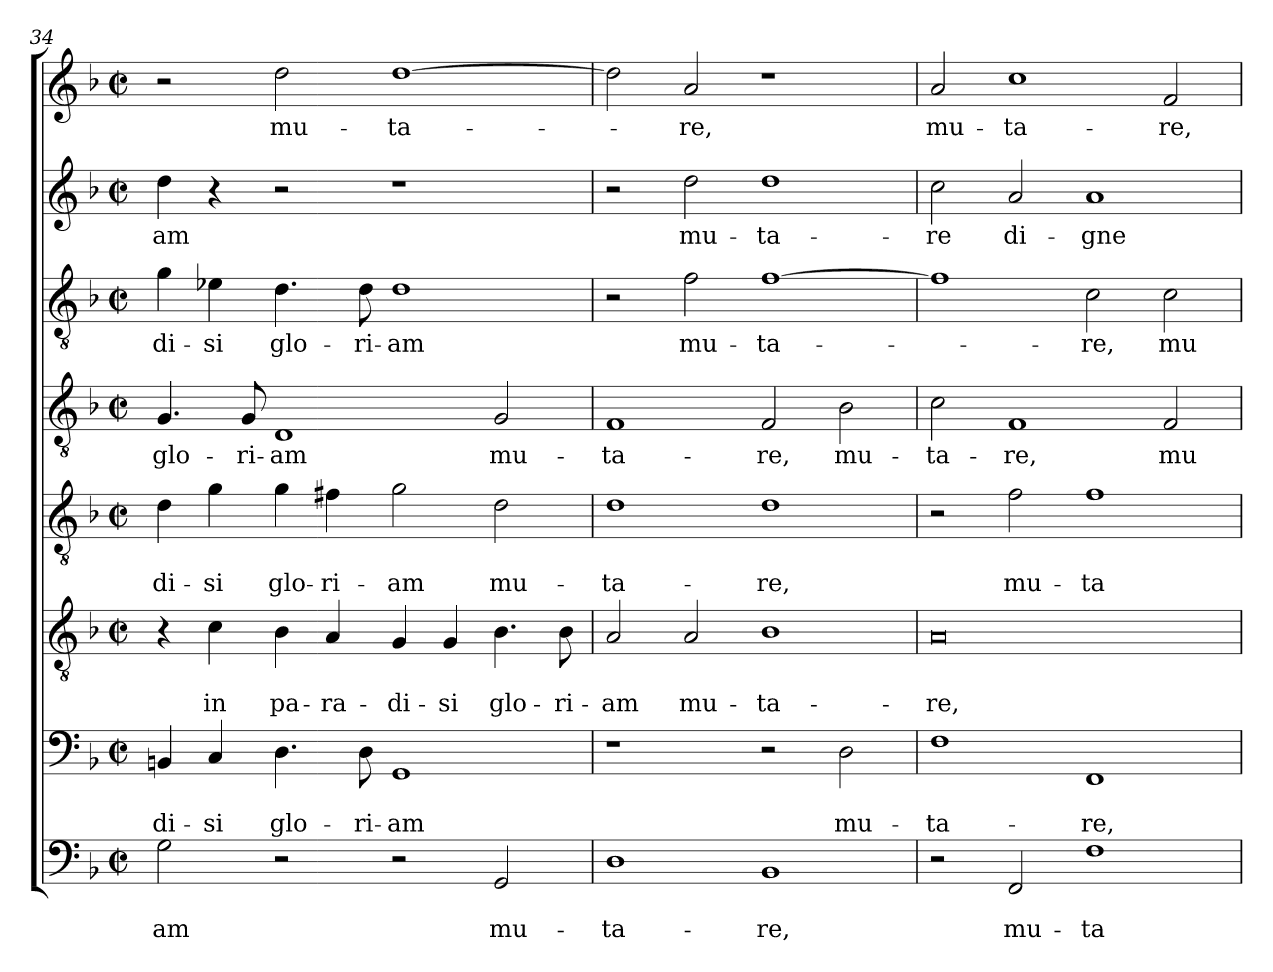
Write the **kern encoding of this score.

**kern	**text	**text	**kern	**text	**text	**kern	**text	**text	**kern	**text	**text	**kern	**text	**kern	**text	**kern	**text	**kern	**text
*part8	*part8	*part8	*part7	*part7	*part7	*part6	*part6	*part6	*part5	*part5	*part5	*part4	*part4	*part3	*part3	*part2	*part2	*part1	*part1
*staff8	*staff8	*staff8	*staff7	*staff7	*staff7	*staff6	*staff6	*staff6	*staff5	*staff5	*staff5	*staff4	*staff4	*staff3	*staff3	*staff2	*staff2	*staff1	*staff1
!!LO:PB:g=z
*clefF4	*	*	*clefF4	*	*	*clefGv2	*	*	*clefGv2	*	*	*clefGv2	*	*clefGv2	*	*clefG2	*	*clefG2	*
*k[b-]	*	*	*k[b-]	*	*	*k[b-]	*	*	*k[b-]	*	*	*k[b-]	*	*k[b-]	*	*k[b-]	*	*k[b-]	*
*F:	*	*	*F:	*	*	*F:	*	*	*F:	*	*	*F:	*	*F:	*	*F:	*	*F:	*
*M2/2	*	*	*M2/2	*	*	*M2/2	*	*	*M2/2	*	*	*M2/2	*	*M2/2	*	*M2/2	*	*M2/2	*
*met(c|)	*	*	*met(c|)	*	*	*met(c|)	*	*	*met(c|)	*	*	*met(c|)	*	*met(c|)	*	*met(c|)	*	*met(c|)	*
=34	=34	=34	=34	=34	=34	=34	=34	=34	=34	=34	=34	=34	=34	=34	=34	=34	=34	=34	=34
!	!	!LO:LY:b	!	!	!LO:LY:b	!	!	!	!	!	!LO:LY:b	!	!LO:LY:b	!	!LO:LY:b	!	!LO:LY:b	!	!
2G\	.	-am	4BBn/	.	-di-	4r	.	.	4d\	.	-di-	4.G/	glo-	4g\	-di-	4dd\	-am	2r	.
!	!	!	!	!	!LO:LY:b	!	!	!LO:LY:b	!	!	!LO:LY:b	!	!	!	!LO:LY:b	!	!	!	!
.	.	.	4C/	.	-si	4c\	.	in	4g\	.	-si	.	.	4e-X\	-si	4r	.	.	.
!	!	!	!	!	!	!	!	!	!	!	!	!	!LO:LY:b	!	!	!	!	!	!
.	.	.	.	.	.	.	.	.	.	.	.	8G/	-ri-	.	.	.	.	.	.
!	!	!	!	!	!LO:LY:b	!	!	!LO:LY:b	!	!	!LO:LY:b	!	!LO:LY:b	!	!LO:LY:b	!	!	!	!LO:LY:b
2r	.	.	4.D\	.	glo-	4B-\	.	pa-	4g\	.	glo-	1D	-am	4.d\	glo-	2r	.	2dd\	mu-
!	!	!	!	!	!	!	!	!LO:LY:b	!	!	!LO:LY:b	!	!	!	!	!	!	!	!
.	.	.	.	.	.	4A/	.	-ra-	4f#X\	.	-ri-	.	.	.	.	.	.	.	.
!	!	!	!	!	!LO:LY:b	!	!	!	!	!	!	!	!	!	!LO:LY:b	!	!	!	!
.	.	.	8D\	.	-ri-	.	.	.	.	.	.	.	.	8d\	-ri-	.	.	.	.
!	!	!	!	!	!LO:LY:b	!	!	!LO:LY:b	!	!	!LO:LY:b	!	!	!	!LO:LY:b	!	!	!	!LO:LY:b
2r	.	.	1GG	.	-am	4G/	.	-di-	2g\	.	-am	.	.	1d	-am	1r	.	[1dd	-ta-
!	!	!	!	!	!	!	!	!LO:LY:b	!	!	!	!	!	!	!	!	!	!	!
.	.	.	.	.	.	4G/	.	-si	.	.	.	.	.	.	.	.	.	.	.
!	!	!LO:LY:b	!	!	!	!	!	!LO:LY:b	!	!	!LO:LY:b	!	!LO:LY:b	!	!	!	!	!	!
2GG/	.	mu-	.	.	.	4.B-\	.	glo-	2d\	.	mu-	2G/	mu-	.	.	.	.	.	.
!	!	!	!	!	!	!	!	!LO:LY:b	!	!	!	!	!	!	!	!	!	!	!
.	.	.	.	.	.	8B-\	.	-ri-	.	.	.	.	.	.	.	.	.	.	.
=35	=35	=35	=35	=35	=35	=35	=35	=35	=35	=35	=35	=35	=35	=35	=35	=35	=35	=35	=35
!	!	!LO:LY:b	!	!	!	!	!	!LO:LY:b	!	!	!LO:LY:b	!	!LO:LY:b	!	!	!	!	!	!
1D	.	-ta-	1r	.	.	2A/	.	-am	1d	.	-ta-	1F	-ta-	2r	.	2r	.	2dd\]	.
!	!	!	!	!	!	!	!	!LO:LY:b	!	!	!	!	!	!	!LO:LY:b	!	!LO:LY:b	!	!LO:LY:b
.	.	.	.	.	.	2A/	.	mu-	.	.	.	.	.	2f\	mu-	2dd\	mu-	2a/	-re,
!	!	!LO:LY:b	!	!	!	!	!	!LO:LY:b	!	!	!LO:LY:b	!	!LO:LY:b	!	!LO:LY:b	!	!LO:LY:b	!	!
1BB-	.	-re,	2r	.	.	1B-	.	-ta-	1d	.	-re,	2F/	-re,	[1f	-ta-	1dd	-ta-	1r	.
!	!	!	!	!	!LO:LY:b	!	!	!	!	!	!	!	!LO:LY:b	!	!	!	!	!	!
.	.	.	2D\	.	mu-	.	.	.	.	.	.	2B-\	mu-	.	.	.	.	.	.
=36	=36	=36	=36	=36	=36	=36	=36	=36	=36	=36	=36	=36	=36	=36	=36	=36	=36	=36	=36
!	!	!	!	!	!LO:LY:b	!	!	!LO:LY:b	!	!	!	!	!LO:LY:b	!	!	!	!LO:LY:b	!	!LO:LY:b
2r	.	.	1F	.	-ta-	0A	.	-re,	2r	.	.	2c\	-ta-	1f]	.	2cc\	-re	2a/	mu-
!	!	!LO:LY:b	!	!	!	!	!	!	!	!	!LO:LY:b	!	!LO:LY:b	!	!	!	!LO:LY:b	!	!LO:LY:b
2FF/	.	mu-	.	.	.	.	.	.	2f\	.	mu-	1F	-re,	.	.	2a/	di-	1cc	-ta-
!	!	!LO:LY:b	!	!	!LO:LY:b	!	!	!	!	!	!LO:LY:b	!	!	!	!LO:LY:b	!	!LO:LY:b	!	!
1F	.	-ta-	1FF	.	-re,	.	.	.	1f	.	-ta-	.	.	2c\	-re,	1a	-gne-	.	.
!	!	!	!	!	!	!	!	!	!	!	!	!	!LO:LY:b	!	!LO:LY:b	!	!	!	!LO:LY:b
.	.	.	.	.	.	.	.	.	.	.	.	2F/	mu-	2c\	mu-	.	.	2f/	-re,
=	=	=	=	=	=	=	=	=	=	=	=	=	=	=	=	=	=	=	=
*-	*-	*-	*-	*-	*-	*-	*-	*-	*-	*-	*-	*-	*-	*-	*-	*-	*-	*-	*-
